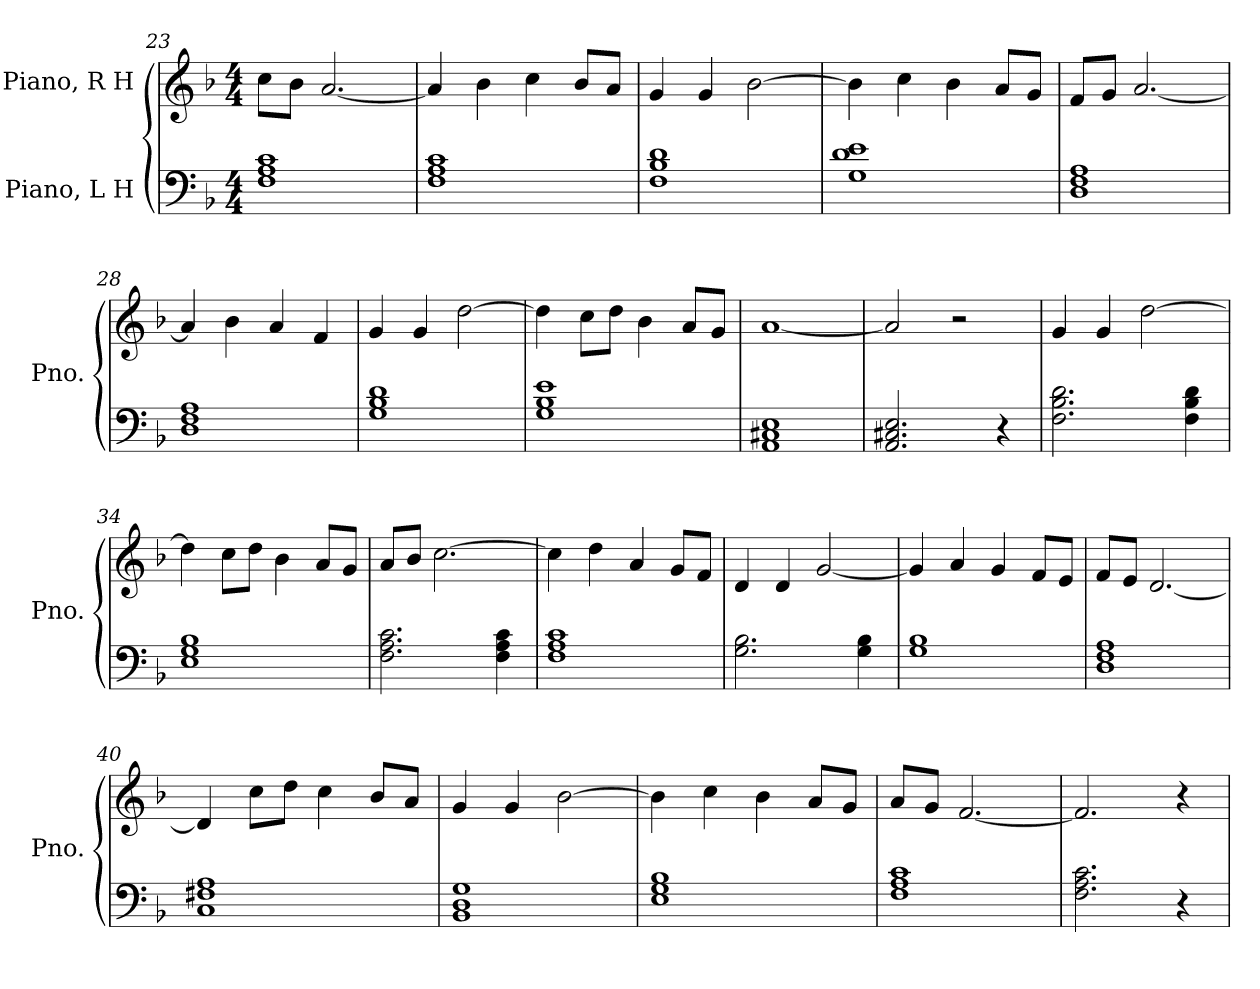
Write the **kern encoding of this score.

**kern	**kern
*part2	*part1
*staff2	*staff1
*I"Piano, L H	*I"Piano, R H
*I'Pno.	*I'Pno.
!!LO:LB:g=z
*clefF4	*clefG2
*k[b-]	*k[b-]
*M4/4	*M4/4
=23	=23
1F 1A 1c	8cc\L
.	8b-\J
.	[2.a/
=24	=24
1F 1A 1c	4a/]
.	4b-\
.	4cc\
.	8b-/L
.	8a/J
=25	=25
1F 1B- 1d	4g/
.	4g/
.	[2b-\
=26	=26
1G 1d 1e	4b-\]
.	4cc\
.	4b-\
.	8a/L
.	8g/J
=27	=27
1D 1F 1A	8f/L
.	8g/J
.	[2.a/
=28	=28
1D 1F 1A	4a/]
.	4b-\
.	4a/
.	4f/
=29	=29
1G 1B- 1d	4g/
.	4g/
.	[2dd\
=30	=30
1G 1B- 1e	4dd\]
.	8cc\L
.	8dd\J
.	4b-\
.	8a/L
.	8g/J
!!LO:LB:g=z
=31	=31
1AA 1C#X 1E	[1a
=32	=32
2.AA/ 2.C#X/ 2.E/	2a/]
.	2r
4r	.
=33	=33
2.F\ 2.B-\ 2.d\	4g/
.	4g/
.	[2dd\
4F\ 4B-\ 4d\	.
=34	=34
1E 1G 1B-	4dd\]
.	8cc\L
.	8dd\J
.	4b-\
.	8a/L
.	8g/J
=35	=35
2.F\ 2.A\ 2.c\	8a/L
.	8b-/J
.	[2.cc\
4F\ 4A\ 4c\	.
=36	=36
1F 1A 1c	4cc\]
.	4dd\
.	4a/
.	8g/L
.	8f/J
=37	=37
2.G\ 2.B-\	4d/
.	4d/
.	[2g/
4G\ 4B-\	.
=38	=38
1G 1B-	4g/]
.	4a/
.	4g/
.	8f/L
.	8e/J
=39	=39
1D 1F 1A	8f/L
.	8e/J
.	[2.d/
!!LO:LB:g=z
=40	=40
1C 1F#X 1A	4d/]
.	8cc\L
.	8dd\J
.	4cc\
.	8b-/L
.	8a/J
=41	=41
1BB- 1D 1G	4g/
.	4g/
.	[2b-\
=42	=42
1E 1G 1B-	4b-\]
.	4cc\
.	4b-\
.	8a/L
.	8g/J
=43	=43
1F 1A 1c	8a/L
.	8g/J
.	[2.f/
=44	=44
2.F\ 2.A\ 2.c\	2.f/]
4r	4r
=	=
*-	*-
